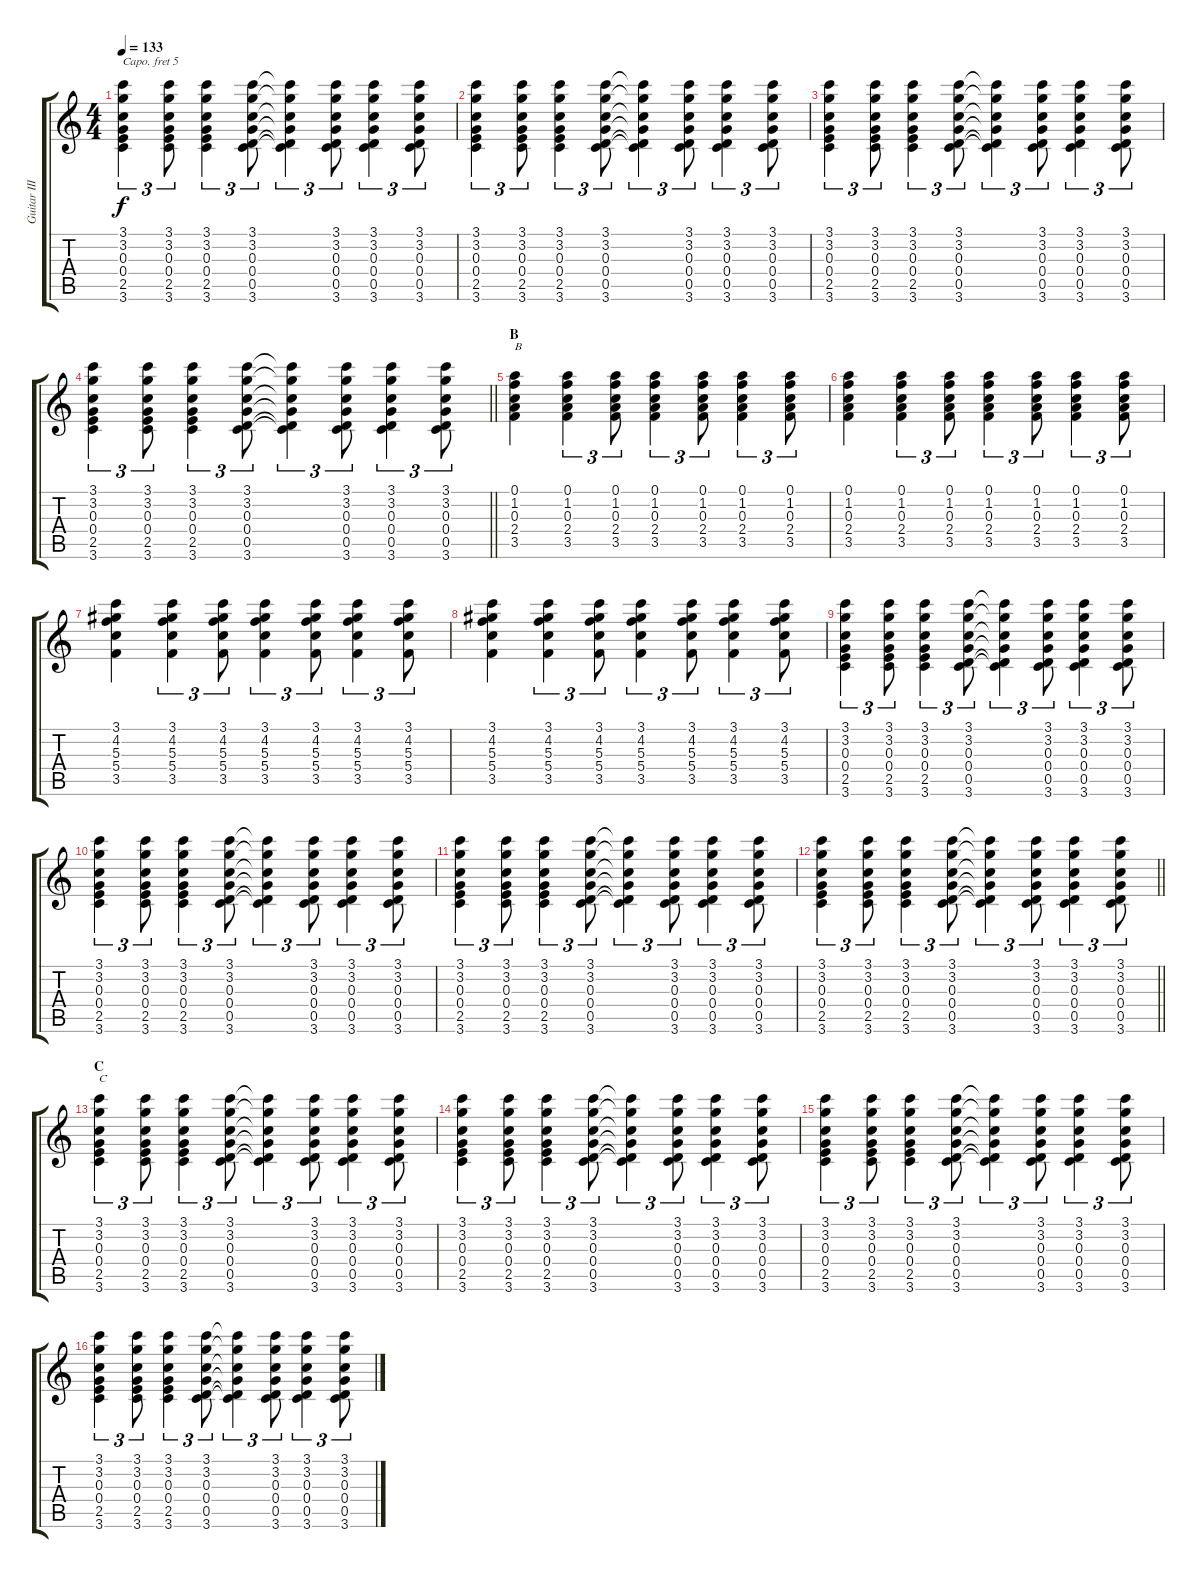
\track ("Guitar III" "Guitar III") {instrument acousticguitarnylon}
\staff {score tabs}
\capo 5
\tuning (E4 B3 G3 D3 A2 E2) {hide}
\ts (4 4)
\tempo 133
\clef g2
\ks c
(3.1 3.2 0.3 0.4 2.5 3.6).4{tu (3 2) dy f} (3.1 3.2 0.3 0.4 2.5 3.6).8{tu (3 2)} (3.1 3.2 0.3 0.4 2.5 3.6).4{tu (3 2)} (3.1 3.2 0.3 0.4 0.5 3.6).8{tu (3 2)} (3.1{t} 3.2{t} 0.3{t} 0.4{t} 0.5{t} 3.6{t}).4{tu (3 2)} (3.1 3.2 0.3 0.4 0.5 3.6).8{tu (3 2)} (3.1 3.2 0.3 0.4 0.5 3.6).4{tu (3 2)} (3.1 3.2 0.3 0.4 0.5 3.6).8{tu (3 2)} |
(3.1 3.2 0.3 0.4 2.5 3.6).4{tu (3 2)} (3.1 3.2 0.3 0.4 2.5 3.6).8{tu (3 2)} (3.1 3.2 0.3 0.4 2.5 3.6).4{tu (3 2)} (3.1 3.2 0.3 0.4 0.5 3.6).8{tu (3 2)} (3.1{t} 3.2{t} 0.3{t} 0.4{t} 0.5{t} 3.6{t}).4{tu (3 2)} (3.1 3.2 0.3 0.4 0.5 3.6).8{tu (3 2)} (3.1 3.2 0.3 0.4 0.5 3.6).4{tu (3 2)} (3.1 3.2 0.3 0.4 0.5 3.6).8{tu (3 2)} |
(3.1 3.2 0.3 0.4 2.5 3.6).4{tu (3 2)} (3.1 3.2 0.3 0.4 2.5 3.6).8{tu (3 2)} (3.1 3.2 0.3 0.4 2.5 3.6).4{tu (3 2)} (3.1 3.2 0.3 0.4 0.5 3.6).8{tu (3 2)} (3.1{t} 3.2{t} 0.3{t} 0.4{t} 0.5{t} 3.6{t}).4{tu (3 2)} (3.1 3.2 0.3 0.4 0.5 3.6).8{tu (3 2)} (3.1 3.2 0.3 0.4 0.5 3.6).4{tu (3 2)} (3.1 3.2 0.3 0.4 0.5 3.6).8{tu (3 2)} |
\barLineRight lightlight
(3.1 3.2 0.3 0.4 2.5 3.6).4{tu (3 2)} (3.1 3.2 0.3 0.4 2.5 3.6).8{tu (3 2)} (3.1 3.2 0.3 0.4 2.5 3.6).4{tu (3 2)} (3.1 3.2 0.3 0.4 0.5 3.6).8{tu (3 2)} (3.1{t} 3.2{t} 0.3{t} 0.4{t} 0.5{t} 3.6{t}).4{tu (3 2)} (3.1 3.2 0.3 0.4 0.5 3.6).8{tu (3 2)} (3.1 3.2 0.3 0.4 0.5 3.6).4{tu (3 2)} (3.1 3.2 0.3 0.4 0.5 3.6).8{tu (3 2)} |
\section ("" "B")
(0.1 1.2 0.3 2.4 3.5).4{txt "B"} (0.1 1.2 0.3 2.4 3.5).4{tu (3 2)} (0.1 1.2 0.3 2.4 3.5).8{tu (3 2)} (0.1 1.2 0.3 2.4 3.5).4{tu (3 2)} (0.1 1.2 0.3 2.4 3.5).8{tu (3 2)} (0.1 1.2 0.3 2.4 3.5).4{tu (3 2)} (0.1 1.2 0.3 2.4 3.5).8{tu (3 2)} |
(0.1 1.2 0.3 2.4 3.5).4 (0.1 1.2 0.3 2.4 3.5).4{tu (3 2)} (0.1 1.2 0.3 2.4 3.5).8{tu (3 2)} (0.1 1.2 0.3 2.4 3.5).4{tu (3 2)} (0.1 1.2 0.3 2.4 3.5).8{tu (3 2)} (0.1 1.2 0.3 2.4 3.5).4{tu (3 2)} (0.1 1.2 0.3 2.4 3.5).8{tu (3 2)} |
(3.1 4.2 5.3 5.4 3.5).4 (3.1 4.2 5.3 5.4 3.5).4{tu (3 2)} (3.1 4.2 5.3 5.4 3.5).8{tu (3 2)} (3.1 4.2 5.3 5.4 3.5).4{tu (3 2)} (3.1 4.2 5.3 5.4 3.5).8{tu (3 2)} (3.1 4.2 5.3 5.4 3.5).4{tu (3 2)} (3.1 4.2 5.3 5.4 3.5).8{tu (3 2)} |
(3.1 4.2 5.3 5.4 3.5).4 (3.1 4.2 5.3 5.4 3.5).4{tu (3 2)} (3.1 4.2 5.3 5.4 3.5).8{tu (3 2)} (3.1 4.2 5.3 5.4 3.5).4{tu (3 2)} (3.1 4.2 5.3 5.4 3.5).8{tu (3 2)} (3.1 4.2 5.3 5.4 3.5).4{tu (3 2)} (3.1 4.2 5.3 5.4 3.5).8{tu (3 2)} |
(3.1 3.2 0.3 0.4 2.5 3.6).4{tu (3 2)} (3.1 3.2 0.3 0.4 2.5 3.6).8{tu (3 2)} (3.1 3.2 0.3 0.4 2.5 3.6).4{tu (3 2)} (3.1 3.2 0.3 0.4 0.5 3.6).8{tu (3 2)} (3.1{t} 3.2{t} 0.3{t} 0.4{t} 0.5{t} 3.6{t}).4{tu (3 2)} (3.1 3.2 0.3 0.4 0.5 3.6).8{tu (3 2)} (3.1 3.2 0.3 0.4 0.5 3.6).4{tu (3 2)} (3.1 3.2 0.3 0.4 0.5 3.6).8{tu (3 2)} |
(3.1 3.2 0.3 0.4 2.5 3.6).4{tu (3 2)} (3.1 3.2 0.3 0.4 2.5 3.6).8{tu (3 2)} (3.1 3.2 0.3 0.4 2.5 3.6).4{tu (3 2)} (3.1 3.2 0.3 0.4 0.5 3.6).8{tu (3 2)} (3.1{t} 3.2{t} 0.3{t} 0.4{t} 0.5{t} 3.6{t}).4{tu (3 2)} (3.1 3.2 0.3 0.4 0.5 3.6).8{tu (3 2)} (3.1 3.2 0.3 0.4 0.5 3.6).4{tu (3 2)} (3.1 3.2 0.3 0.4 0.5 3.6).8{tu (3 2)} |
(3.1 3.2 0.3 0.4 2.5 3.6).4{tu (3 2)} (3.1 3.2 0.3 0.4 2.5 3.6).8{tu (3 2)} (3.1 3.2 0.3 0.4 2.5 3.6).4{tu (3 2)} (3.1 3.2 0.3 0.4 0.5 3.6).8{tu (3 2)} (3.1{t} 3.2{t} 0.3{t} 0.4{t} 0.5{t} 3.6{t}).4{tu (3 2)} (3.1 3.2 0.3 0.4 0.5 3.6).8{tu (3 2)} (3.1 3.2 0.3 0.4 0.5 3.6).4{tu (3 2)} (3.1 3.2 0.3 0.4 0.5 3.6).8{tu (3 2)} |
\barLineRight lightlight
(3.1 3.2 0.3 0.4 2.5 3.6).4{tu (3 2)} (3.1 3.2 0.3 0.4 2.5 3.6).8{tu (3 2)} (3.1 3.2 0.3 0.4 2.5 3.6).4{tu (3 2)} (3.1 3.2 0.3 0.4 0.5 3.6).8{tu (3 2)} (3.1{t} 3.2{t} 0.3{t} 0.4{t} 0.5{t} 3.6{t}).4{tu (3 2)} (3.1 3.2 0.3 0.4 0.5 3.6).8{tu (3 2)} (3.1 3.2 0.3 0.4 0.5 3.6).4{tu (3 2)} (3.1 3.2 0.3 0.4 0.5 3.6).8{tu (3 2)} |
\section ("" "C")
(3.1 3.2 0.3 0.4 2.5 3.6).4{tu (3 2) txt "C"} (3.1 3.2 0.3 0.4 2.5 3.6).8{tu (3 2)} (3.1 3.2 0.3 0.4 2.5 3.6).4{tu (3 2)} (3.1 3.2 0.3 0.4 0.5 3.6).8{tu (3 2)} (3.1{t} 3.2{t} 0.3{t} 0.4{t} 0.5{t} 3.6{t}).4{tu (3 2)} (3.1 3.2 0.3 0.4 0.5 3.6).8{tu (3 2)} (3.1 3.2 0.3 0.4 0.5 3.6).4{tu (3 2)} (3.1 3.2 0.3 0.4 0.5 3.6).8{tu (3 2)} |
(3.1 3.2 0.3 0.4 2.5 3.6).4{tu (3 2)} (3.1 3.2 0.3 0.4 2.5 3.6).8{tu (3 2)} (3.1 3.2 0.3 0.4 2.5 3.6).4{tu (3 2)} (3.1 3.2 0.3 0.4 0.5 3.6).8{tu (3 2)} (3.1{t} 3.2{t} 0.3{t} 0.4{t} 0.5{t} 3.6{t}).4{tu (3 2)} (3.1 3.2 0.3 0.4 0.5 3.6).8{tu (3 2)} (3.1 3.2 0.3 0.4 0.5 3.6).4{tu (3 2)} (3.1 3.2 0.3 0.4 0.5 3.6).8{tu (3 2)} |
(3.1 3.2 0.3 0.4 2.5 3.6).4{tu (3 2)} (3.1 3.2 0.3 0.4 2.5 3.6).8{tu (3 2)} (3.1 3.2 0.3 0.4 2.5 3.6).4{tu (3 2)} (3.1 3.2 0.3 0.4 0.5 3.6).8{tu (3 2)} (3.1{t} 3.2{t} 0.3{t} 0.4{t} 0.5{t} 3.6{t}).4{tu (3 2)} (3.1 3.2 0.3 0.4 0.5 3.6).8{tu (3 2)} (3.1 3.2 0.3 0.4 0.5 3.6).4{tu (3 2)} (3.1 3.2 0.3 0.4 0.5 3.6).8{tu (3 2)} |
(3.1 3.2 0.3 0.4 2.5 3.6).4{tu (3 2)} (3.1 3.2 0.3 0.4 2.5 3.6).8{tu (3 2)} (3.1 3.2 0.3 0.4 2.5 3.6).4{tu (3 2)} (3.1 3.2 0.3 0.4 0.5 3.6).8{tu (3 2)} (3.1{t} 3.2{t} 0.3{t} 0.4{t} 0.5{t} 3.6{t}).4{tu (3 2)} (3.1 3.2 0.3 0.4 0.5 3.6).8{tu (3 2)} (3.1 3.2 0.3 0.4 0.5 3.6).4{tu (3 2)} (3.1 3.2 0.3 0.4 0.5 3.6).8{tu (3 2)}
